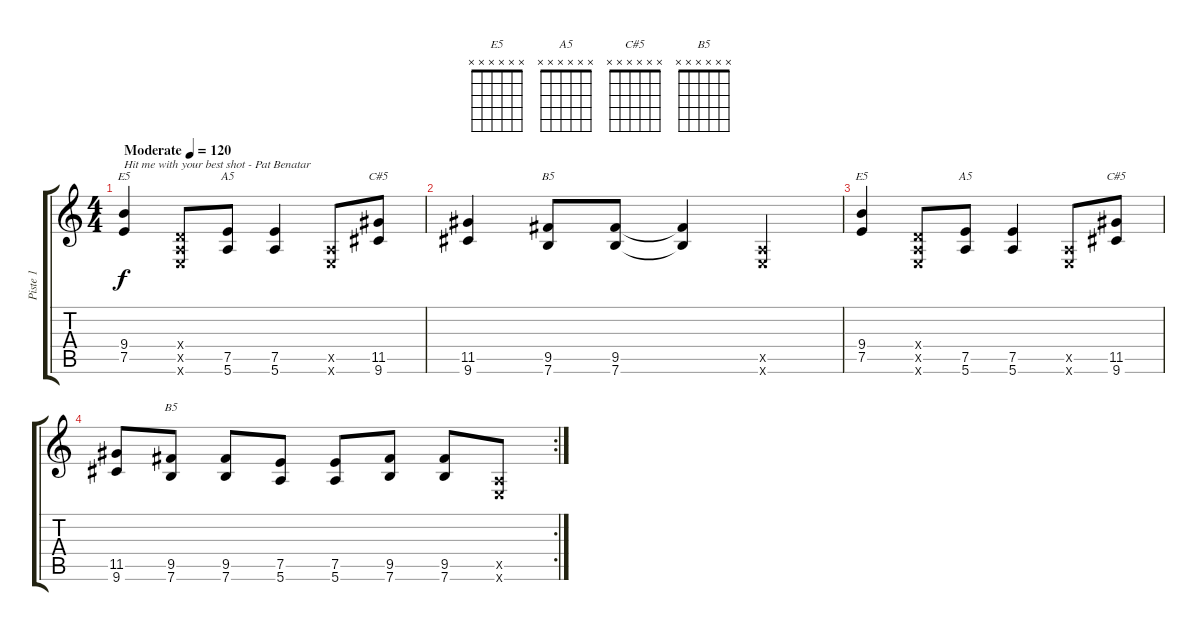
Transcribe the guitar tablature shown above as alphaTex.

\track ("Piste 1" "Piste 1") {instrument acousticguitarsteel}
\staff {score tabs}
\tuning (E4 B3 G3 D3 A2 E2) {hide}
\chord ("E5" x x x 9 7 x) {firstfret 7}
\chord ("A5" x x x x 7 5) {firstfret 5}
\chord ("C#5" x x x x 11 9) {firstfret 9}
\chord ("B5" x x x x 9 7) {firstfret 7}
\chord ("E5" x x x x x x)
\chord ("A5" x x x x x x)
\chord ("C#5" x x x x x x)
\chord ("B5" x x x x x x)
\ts (4 4)
\tempo (120 "Moderate")
\clef g2
\ks c
(9.4 7.5).4{ch "E5" txt "Hit me with your best shot - Pat Benatar" dy f instrument acousticguitarsteel} (0.4{x} 0.5{x} 0.6{x}).8 (7.5 5.6).8{ch "A5"} (7.5 5.6).4 (0.5{x} 0.6{x}).8 (11.5 9.6).8{ch "C#5"} |
(11.5 9.6).4 (9.5 7.6).8{ch "B5"} (9.5 7.6).8 (9.5{t} 7.6{t}).4 (0.5{x} 0.6{x}).4 |
(9.4 7.5).4{ch "E5"} (0.4{x} 0.5{x} 0.6{x}).8 (7.5 5.6).8{ch "A5"} (7.5 5.6).4 (0.5{x} 0.6{x}).8 (11.5 9.6).8{ch "C#5"} |
\rc 2
(11.5 9.6).8 (9.5 7.6).8{ch "B5"} (9.5 7.6).8 (7.5 5.6).8 (7.5 5.6).8 (9.5 7.6).8 (9.5 7.6).8 (0.5{x} 0.6{x}).8
